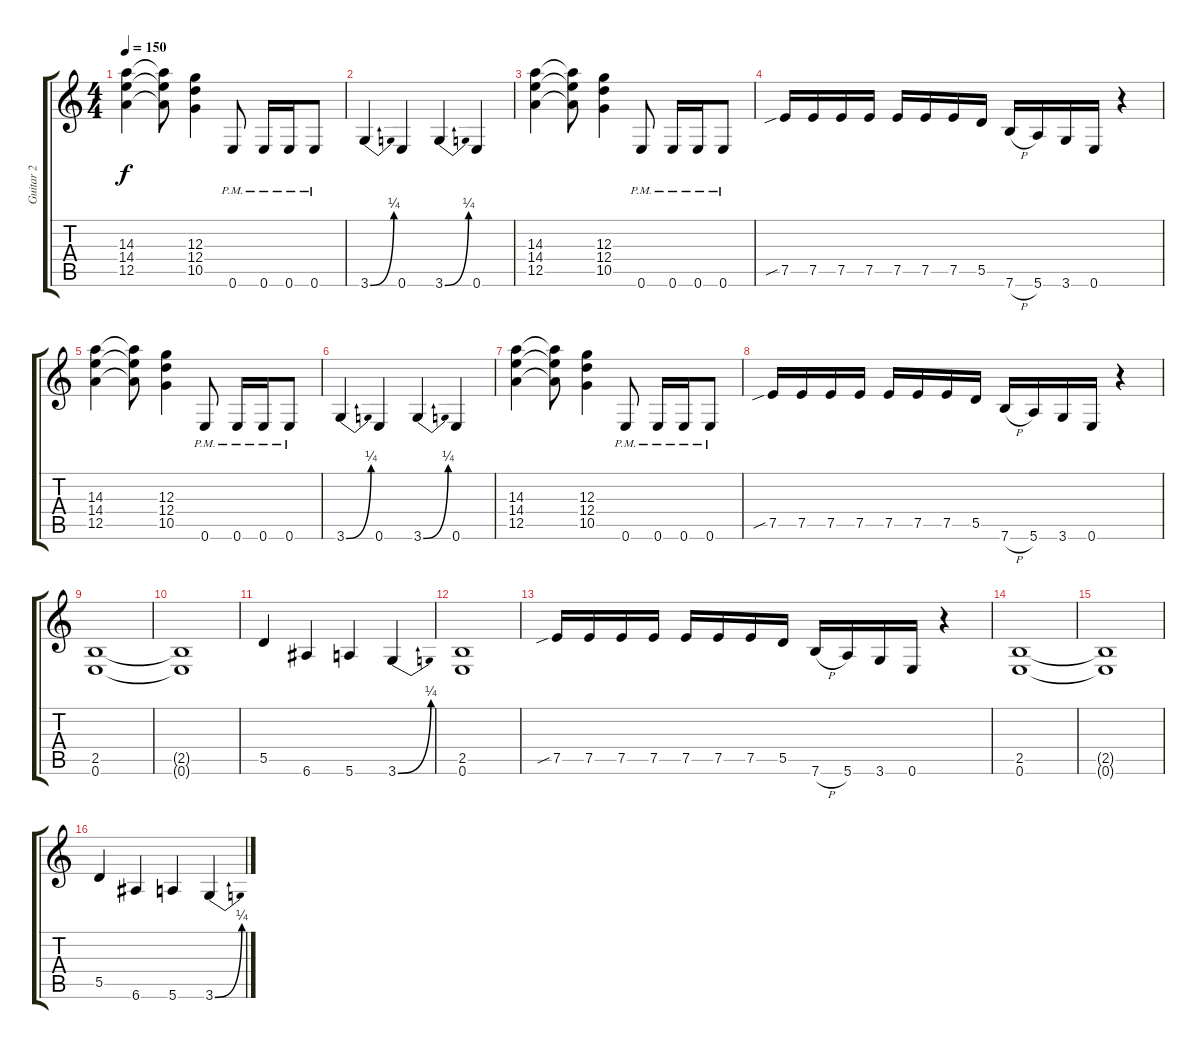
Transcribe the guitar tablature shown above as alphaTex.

\track ("Guitar 2" "Guitar 2") {instrument overdrivenguitar}
\staff {score tabs}
\tuning (E4 B3 G3 D3 A2 E2) {hide}
\ts (4 4)
\tempo 150
\clef g2
\ks c
(14.3 14.4 12.5).4{dy f instrument overdrivenguitar} (14.3{t} 14.4{t} 12.5{t}).8 (12.3 12.4 10.5).4 0.6{pm}.8 0.6{pm}.16 0.6{pm}.16 0.6{pm}.8 |
3.6{be (bend 0 0 60 1)}.4 0.6.4 3.6{be (bend 0 0 60 1)}.4 0.6.4 |
(14.3 14.4 12.5).4 (14.3{t} 14.4{t} 12.5{t}).8 (12.3 12.4 10.5).4 0.6{pm}.8 0.6{pm}.16 0.6{pm}.16 0.6{pm}.8 |
7.5{sib}.16 7.5.16 7.5.16 7.5.16 7.5.16 7.5.16 7.5.16 5.5.16 7.6{h}.16 5.6.16 3.6.16 0.6.16 r.4 |
(14.3 14.4 12.5).4 (14.3{t} 14.4{t} 12.5{t}).8 (12.3 12.4 10.5).4 0.6{pm}.8 0.6{pm}.16 0.6{pm}.16 0.6{pm}.8 |
3.6{be (bend 0 0 60 1)}.4 0.6.4 3.6{be (bend 0 0 60 1)}.4 0.6.4 |
(14.3 14.4 12.5).4 (14.3{t} 14.4{t} 12.5{t}).8 (12.3 12.4 10.5).4 0.6{pm}.8 0.6{pm}.16 0.6{pm}.16 0.6{pm}.8 |
7.5{sib}.16 7.5.16 7.5.16 7.5.16 7.5.16 7.5.16 7.5.16 5.5.16 7.6{h}.16 5.6.16 3.6.16 0.6.16 r.4 |
(2.5 0.6).1 |
(2.5{t} 0.6{t}).1 |
5.5.4 6.6.4 5.6.4 3.6{be (bend 0 0 60 1)}.4 |
(2.5 0.6).1 |
7.5{sib}.16 7.5.16 7.5.16 7.5.16 7.5.16 7.5.16 7.5.16 5.5.16 7.6{h}.16 5.6.16 3.6.16 0.6.16 r.4 |
(2.5 0.6).1 |
(2.5{t} 0.6{t}).1 |
5.5.4 6.6.4 5.6.4 3.6{be (bend 0 0 60 1)}.4
